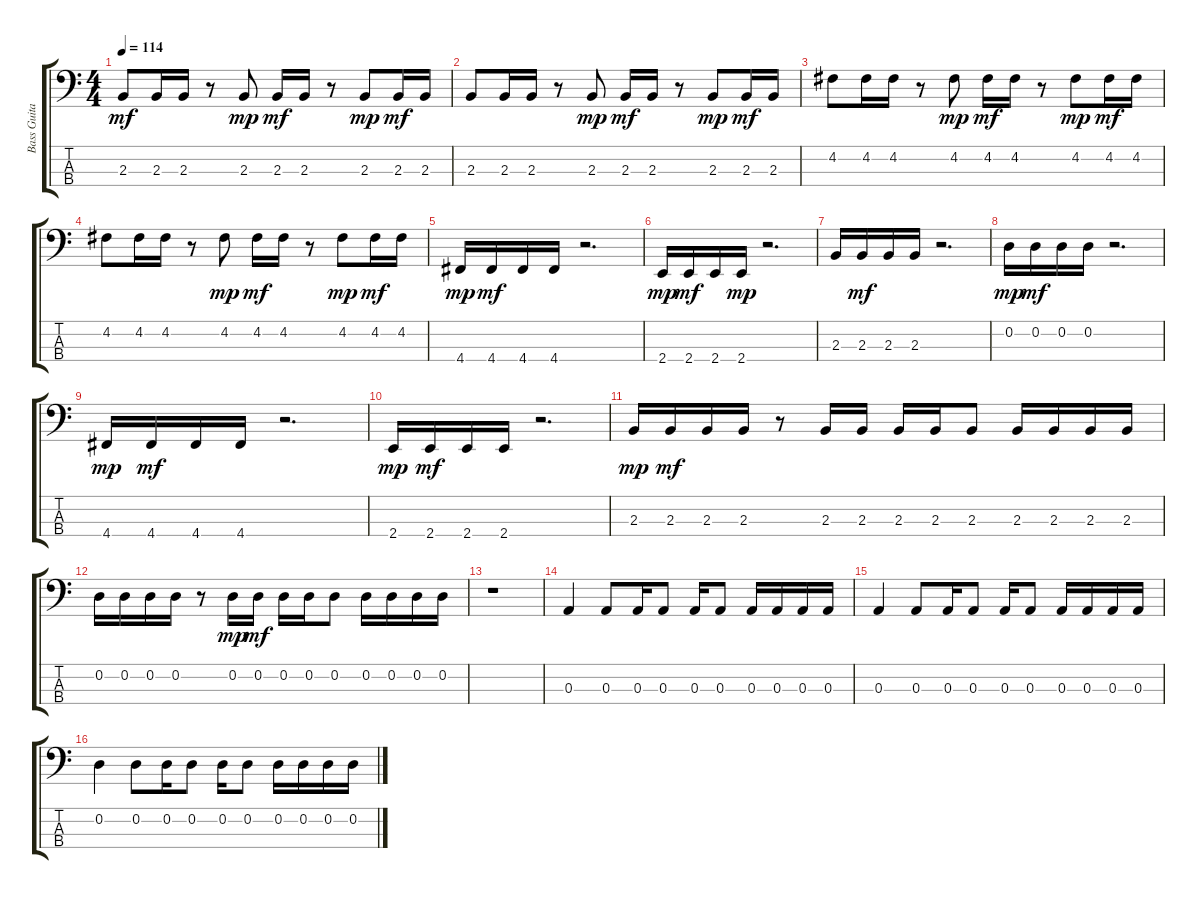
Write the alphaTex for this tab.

\track ("Bass Guitar" "Bass Guita") {instrument electricbassfinger}
\staff {score tabs}
\tuning (G2 D2 A1 D1) {hide}
\ts (4 4)
\tempo 114
\clef f4
\ks c
2.3.8{dy mf} 2.3.16 2.3.16 r.8 2.3.8{dy mp} 2.3.16{dy mf} 2.3.16 r.8 2.3.8{dy mp} 2.3.16{dy mf} 2.3.16 |
2.3.8 2.3.16 2.3.16 r.8 2.3.8{dy mp} 2.3.16{dy mf} 2.3.16 r.8 2.3.8{dy mp} 2.3.16{dy mf} 2.3.16 |
4.2.8 4.2.16 4.2.16 r.8 4.2.8{dy mp} 4.2.16{dy mf} 4.2.16 r.8 4.2.8{dy mp} 4.2.16{dy mf} 4.2.16 |
4.2.8 4.2.16 4.2.16 r.8 4.2.8{dy mp} 4.2.16{dy mf} 4.2.16 r.8 4.2.8{dy mp} 4.2.16{dy mf} 4.2.16 |
4.4.16{dy mp} 4.4.16{dy mf} 4.4.16 4.4.16 r.2{d} |
2.4.16{dy mp} 2.4.16{dy mf} 2.4.16 2.4.16{dy mp} r.2{d} |
2.3.16 2.3.16{dy mf} 2.3.16 2.3.16 r.2{d} |
0.2.16{dy mp} 0.2.16{dy mf} 0.2.16 0.2.16 r.2{d} |
4.4.16{dy mp} 4.4.16{dy mf} 4.4.16 4.4.16 r.2{d} |
2.4.16{dy mp} 2.4.16{dy mf} 2.4.16 2.4.16 r.2{d} |
2.3.16{dy mp} 2.3.16{dy mf} 2.3.16 2.3.16 r.8 2.3.16 2.3.16 2.3.16 2.3.16 2.3.8 2.3.16 2.3.16 2.3.16 2.3.16 |
0.2.16 0.2.16 0.2.16 0.2.16 r.8 0.2.16{dy mp} 0.2.16{dy mf} 0.2.16 0.2.16 0.2.8 0.2.16 0.2.16 0.2.16 0.2.16 |
r.1 |
0.3.4 0.3.8 0.3.16 0.3.8 0.3.16 0.3.8 0.3.16 0.3.16 0.3.16 0.3.16 |
0.3.4 0.3.8 0.3.16 0.3.8 0.3.16 0.3.8 0.3.16 0.3.16 0.3.16 0.3.16 |
0.2.4 0.2.8 0.2.16 0.2.8 0.2.16 0.2.8 0.2.16 0.2.16 0.2.16 0.2.16
